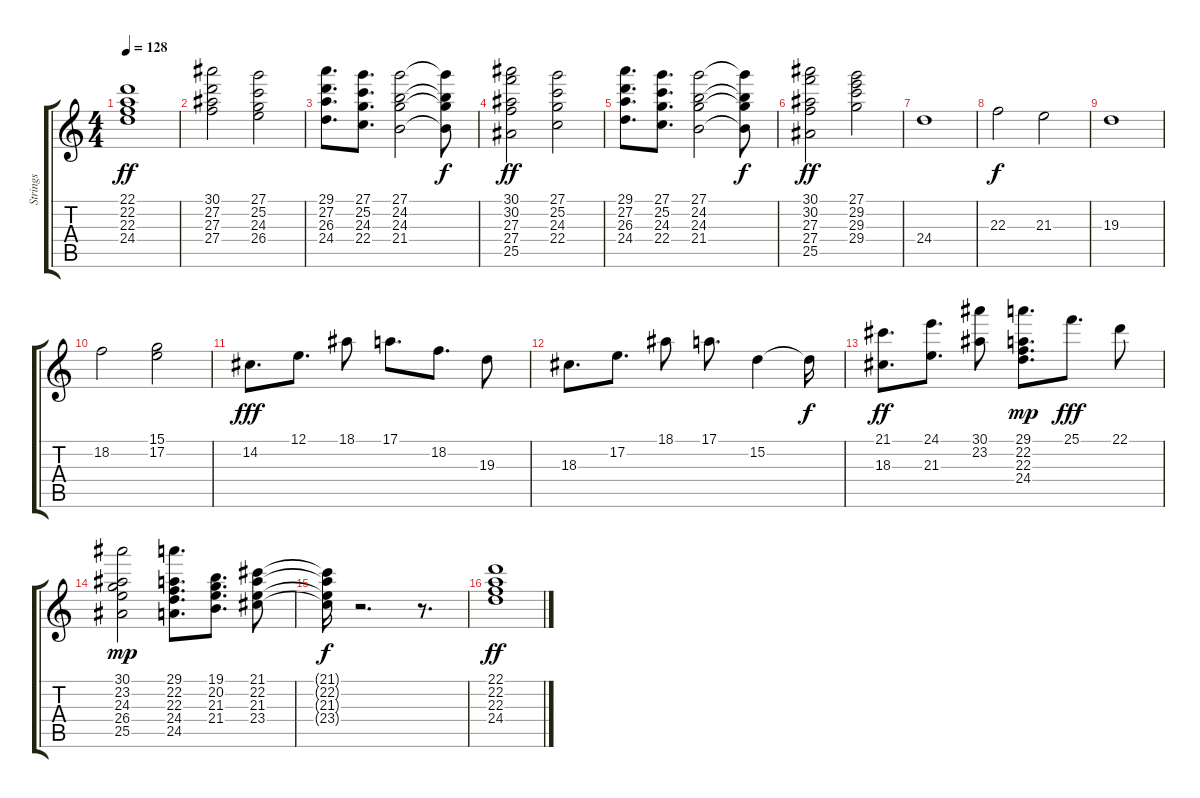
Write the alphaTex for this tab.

\track ("Strings " "Strings ") {instrument stringensemble2}
\staff {score tabs}
\tuning (E4 B3 G3 D3 A2 E2) {hide}
\ts (4 4)
\tempo 128
\clef g2
\ks c
(22.1 22.2 22.3 24.4).1{dy ff} |
(30.1 27.2 27.3 27.4).2 (27.1 25.2 24.3 26.4).2 |
(29.1 27.2 26.3 24.4).8{d} (27.1 25.2 24.3 22.4).8{d} (27.1 24.2 24.3 21.4).2 (27.1{t} 24.2{t} 24.3{t} 21.4{t}).8{dy f} |
(30.1 30.2 27.3 27.4 25.5).2{dy ff} (27.1 25.2 24.3 22.4).2 |
(29.1 27.2 26.3 24.4).8{d} (27.1 25.2 24.3 22.4).8{d} (27.1 24.2 24.3 21.4).2 (27.1{t} 24.2{t} 24.3{t} 21.4{t}).8{dy f} |
(30.1 30.2 27.3 27.4 25.5).2{dy ff} (27.1 29.2 29.3 29.4).2 |
24.4.1 |
22.3.2{dy f} 21.3.2 |
19.3.1 |
18.2.2 (15.1 17.2).2 |
14.2.8{d dy fff} 12.1.8{d} 18.1.8 17.1.8{d} 18.2.8{d} 19.3.8 |
18.3.8{d} 17.2.8{d} 18.1.8 17.1.8{d} 15.2.4 15.2{t}.16{dy f} |
(21.1 18.3).8{d dy ff} (24.1 21.3).8{d} (30.1 23.2).8 (29.1 22.2 22.3 24.4).8{d dy mp} 25.1.8{d dy fff} 22.1.8 |
(30.1 23.2 24.3 26.4 25.5).2{dy mp} (29.1 22.2 22.3 24.4 24.5).8{d} (19.1 20.2 21.3 21.4).8{d} (21.1 22.2 21.3 23.4).8 |
(21.1{t} 22.2{t} 21.3{t} 23.4{t}).16{dy f} r.2{d} r.8{d} |
(22.1 22.2 22.3 24.4).1{dy ff}
